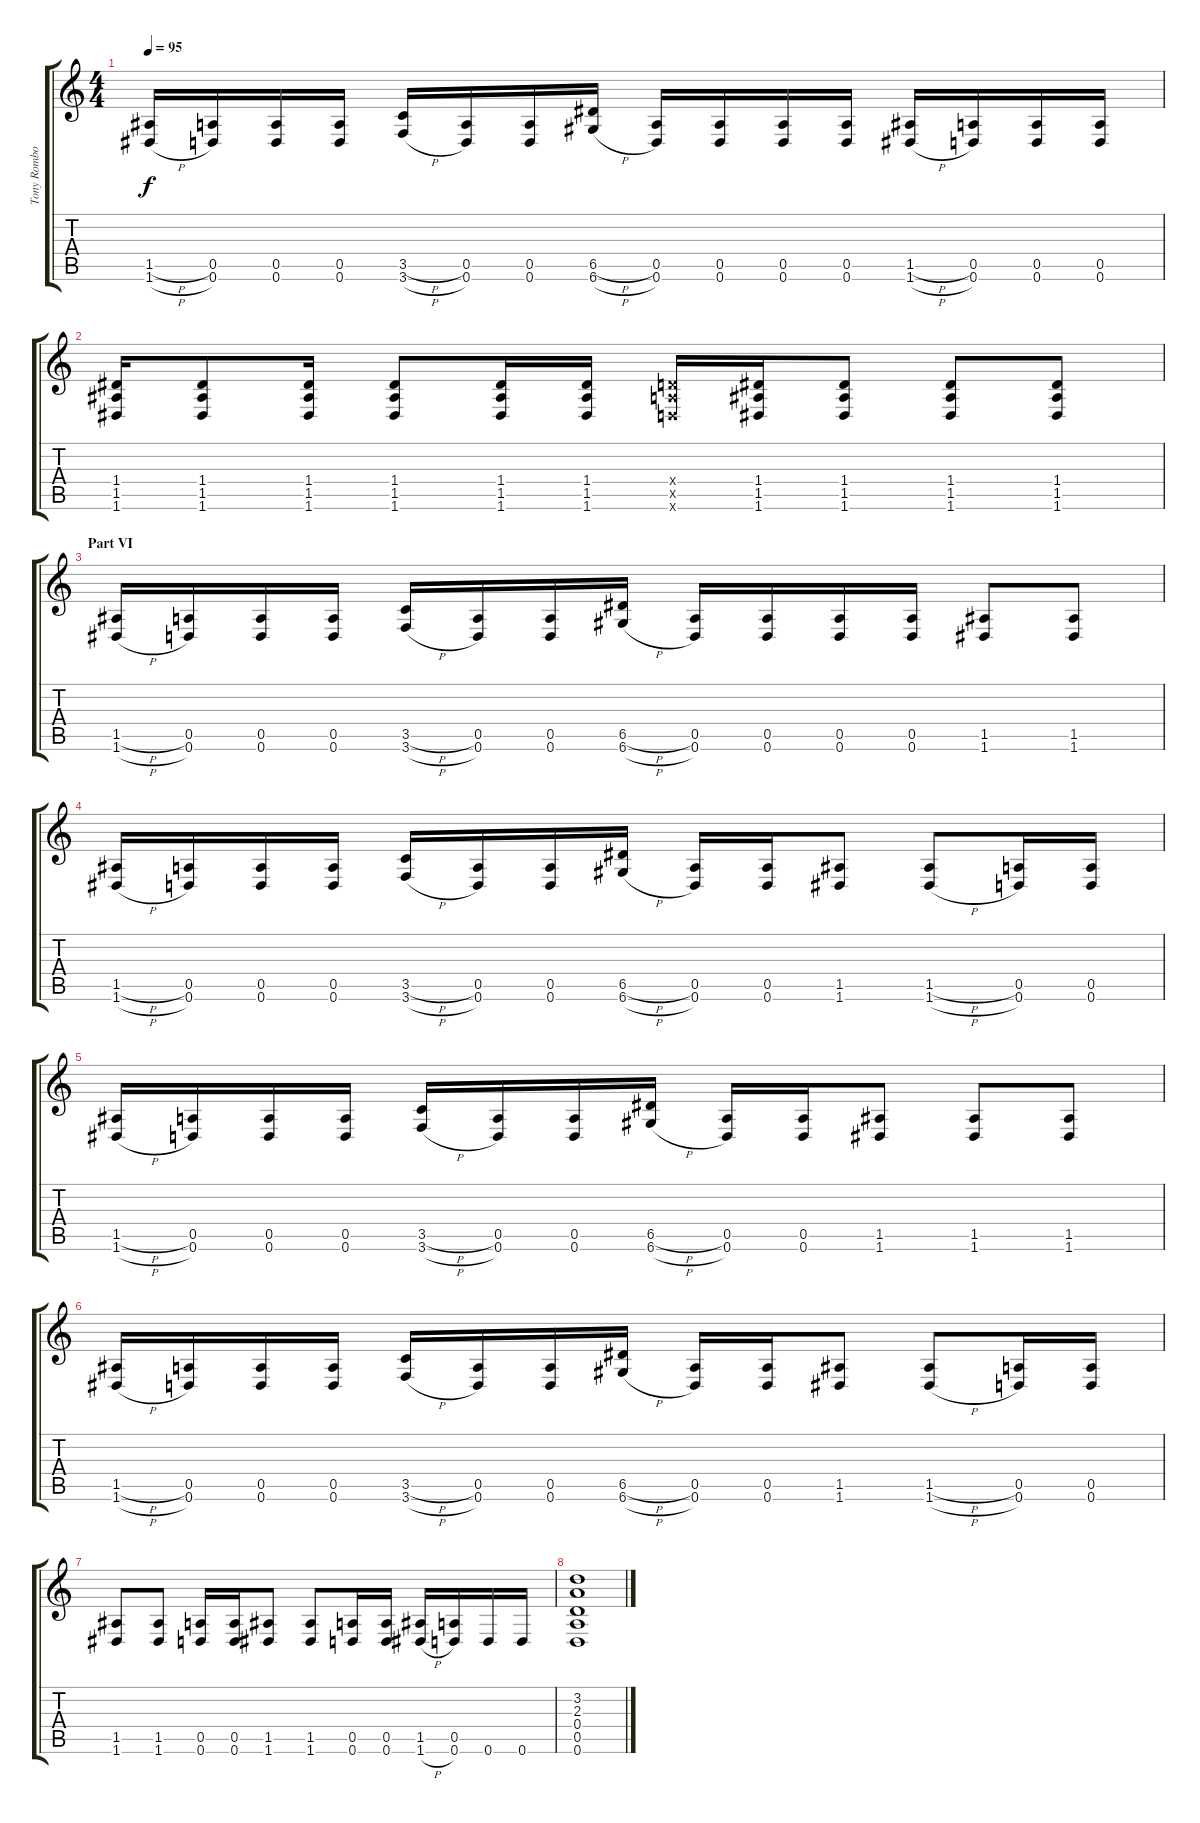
\track ("Tony Rombola - Rythm Guitar" "Tony Rombo") {instrument distortionguitar}
\staff {score tabs}
\tuning (E4 B3 G3 D3 A2 D2) {hide}
\ts (4 4)
\tempo 95
\clef g2
\ks c
(1.5{h} 1.6{h}).16{dy f} (0.5 0.6).16 (0.5 0.6).16 (0.5 0.6).16 (3.5{h} 3.6{h}).16 (0.5 0.6).16 (0.5 0.6).16 (6.5{h} 6.6{h}).16 (0.5 0.6).16 (0.5 0.6).16 (0.5 0.6).16 (0.5 0.6).16 (1.5{h} 1.6{h}).16 (0.5 0.6).16 (0.5 0.6).16 (0.5 0.6).16 |
(1.4 1.5 1.6).16 (1.4 1.5 1.6).8 (1.4 1.5 1.6).16 (1.4 1.5 1.6).8 (1.4 1.5 1.6).16 (1.4 1.5 1.6).16 (0.4{x} 0.5{x} 0.6{x}).16 (1.4 1.5 1.6).16 (1.4 1.5 1.6).8 (1.4 1.5 1.6).8 (1.4 1.5 1.6).8 |
\section ("" "Part VI")
(1.5{h} 1.6{h}).16 (0.5 0.6).16 (0.5 0.6).16 (0.5 0.6).16 (3.5{h} 3.6{h}).16 (0.5 0.6).16 (0.5 0.6).16 (6.5{h} 6.6{h}).16 (0.5 0.6).16 (0.5 0.6).16 (0.5 0.6).16 (0.5 0.6).16 (1.5 1.6).8 (1.5 1.6).8 |
(1.5{h} 1.6{h}).16 (0.5 0.6).16 (0.5 0.6).16 (0.5 0.6).16 (3.5{h} 3.6{h}).16 (0.5 0.6).16 (0.5 0.6).16 (6.5{h} 6.6{h}).16 (0.5 0.6).16 (0.5 0.6).16 (1.5 1.6).8 (1.5{h} 1.6{h}).8 (0.5 0.6).16 (0.5 0.6).16 |
(1.5{h} 1.6{h}).16 (0.5 0.6).16 (0.5 0.6).16 (0.5 0.6).16 (3.5{h} 3.6{h}).16 (0.5 0.6).16 (0.5 0.6).16 (6.5{h} 6.6{h}).16 (0.5 0.6).16 (0.5 0.6).16 (1.5 1.6).8 (1.5 1.6).8 (1.5 1.6).8 |
(1.5{h} 1.6{h}).16 (0.5 0.6).16 (0.5 0.6).16 (0.5 0.6).16 (3.5{h} 3.6{h}).16 (0.5 0.6).16 (0.5 0.6).16 (6.5{h} 6.6{h}).16 (0.5 0.6).16 (0.5 0.6).16 (1.5 1.6).8 (1.5{h} 1.6{h}).8 (0.5 0.6).16 (0.5 0.6).16 |
(1.5 1.6).8 (1.5 1.6).8 (0.5 0.6).16 (0.5 0.6).16 (1.5 1.6).8 (1.5 1.6).8 (0.5 0.6).16 (0.5 0.6).16 (1.5 1.6{h}).16 (0.5 0.6).16 0.6.16 0.6.16 |
(3.2 2.3 0.4 0.5 0.6).1
